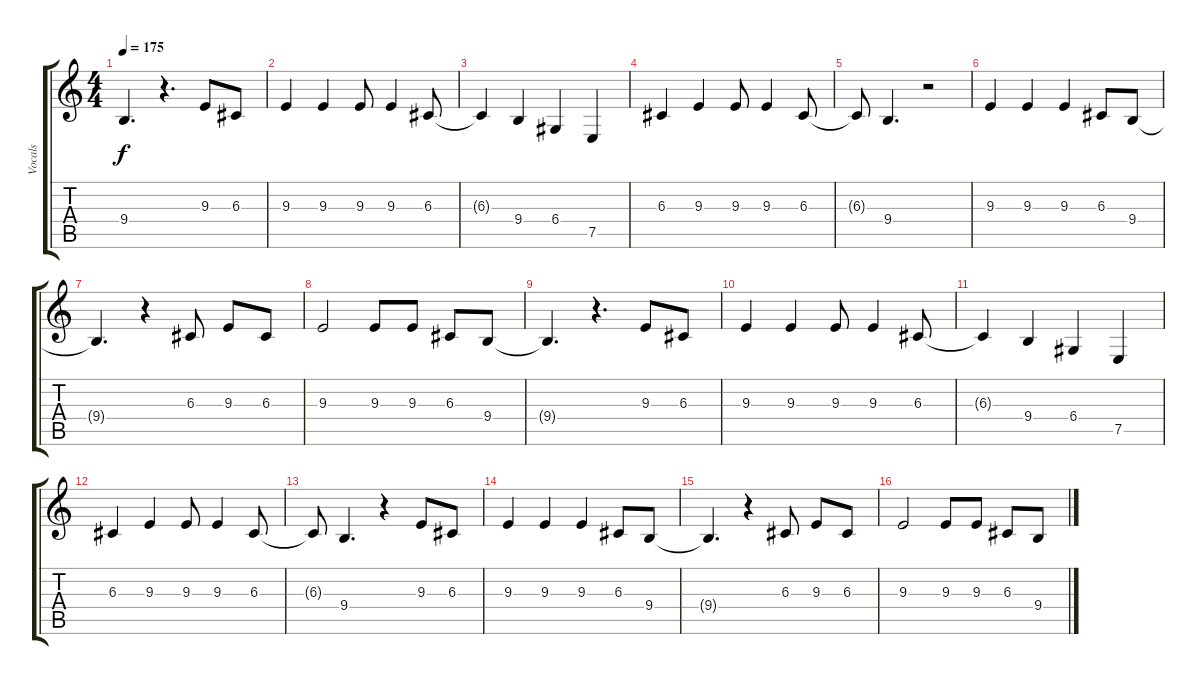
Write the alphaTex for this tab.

\track ("Vocals" "Vocals") {instrument altosax}
\staff {score tabs}
\tuning (E4 B3 G3 D3 A2 E2) {hide}
\ts (4 4)
\tempo 175
\clef g2
\ks c
9.4{t}.4{d dy f} r.4{d} 9.3.8 6.3.8 |
9.3.4 9.3.4 9.3.8 9.3.4 6.3.8 |
6.3{t}.4 9.4.4 6.4.4 7.5.4 |
6.3.4 9.3.4 9.3.8 9.3.4 6.3.8 |
6.3{t}.8 9.4.4{d} r.2 |
9.3.4 9.3.4 9.3.4 6.3.8 9.4.8 |
9.4{t}.4{d} r.4 6.3.8 9.3.8 6.3.8 |
9.3.2 9.3.8 9.3.8 6.3.8 9.4.8 |
9.4{t}.4{d} r.4{d} 9.3.8 6.3.8 |
9.3.4 9.3.4 9.3.8 9.3.4 6.3.8 |
6.3{t}.4 9.4.4 6.4.4 7.5.4 |
6.3.4 9.3.4 9.3.8 9.3.4 6.3.8 |
6.3{t}.8 9.4.4{d} r.4 9.3.8 6.3.8 |
9.3.4 9.3.4 9.3.4 6.3.8 9.4.8 |
9.4{t}.4{d} r.4 6.3.8 9.3.8 6.3.8 |
9.3.2 9.3.8 9.3.8 6.3.8 9.4.8
